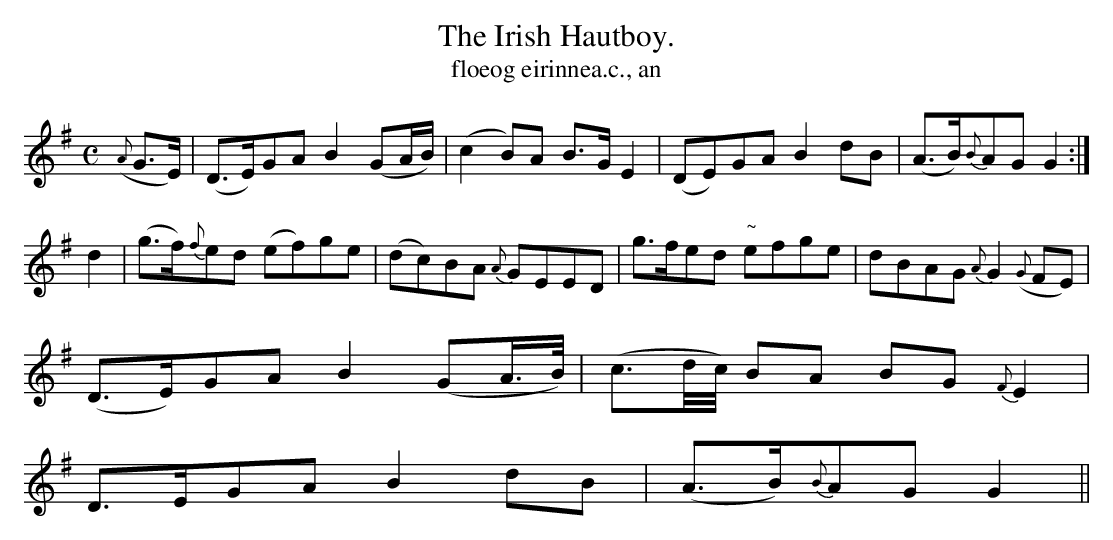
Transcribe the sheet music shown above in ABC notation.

X:1
T: Irish Hautboy., The
T: floeog eirinnea.c., an
M: C
L: 1/8
K: G
({A}G>E)|(D>E)GA B2 (GA/B/)|(c2 B)A B>G E2|(DE)GA B2 dB|(A>B){B}AG G2:|
d2|(g>f){f}ed (ef)ge|(dc)BA {A}GEED|g>fed "~"efge|dBAG {A}G2 ({G}FE)|
(D>E)GA B2 (GA/>B/)|[L:1/16] (c3d/c/)[L:1/8] BA BG {F}E2|
D>EGA B2 dB|(A>B){B}AG G2||
